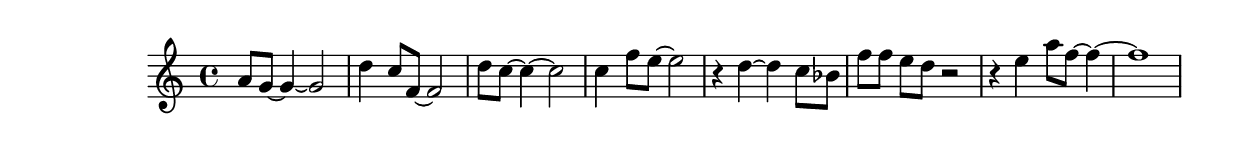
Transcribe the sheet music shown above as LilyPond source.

\version "2.19.82"
\language "english"

\header {
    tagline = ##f
}

\layout {}

\paper {}

\score {
    {
        a'8
        [
        g'8
        ~
        ]
        g'4
        ~
        g'2
        d''4
        c''8
        [
        f'8
        ~
        ]
        f'2
        d''8
        [
        c''8
        ~
        ]
        c''4
        ~
        c''2
        c''4
        f''8
        [
        e''8
        ~
        ]
        e''2
        r4
        d''4
        ~
        d''4
        c''8
        [
        bf'8
        ]
        f''8
        [
        f''8
        ]
        e''8
        [
        d''8
        ]
        r2
        r4
        e''4
        a''8
        [
        f''8
        ~
        ]
        f''4
        ~
        f''1
    }
}